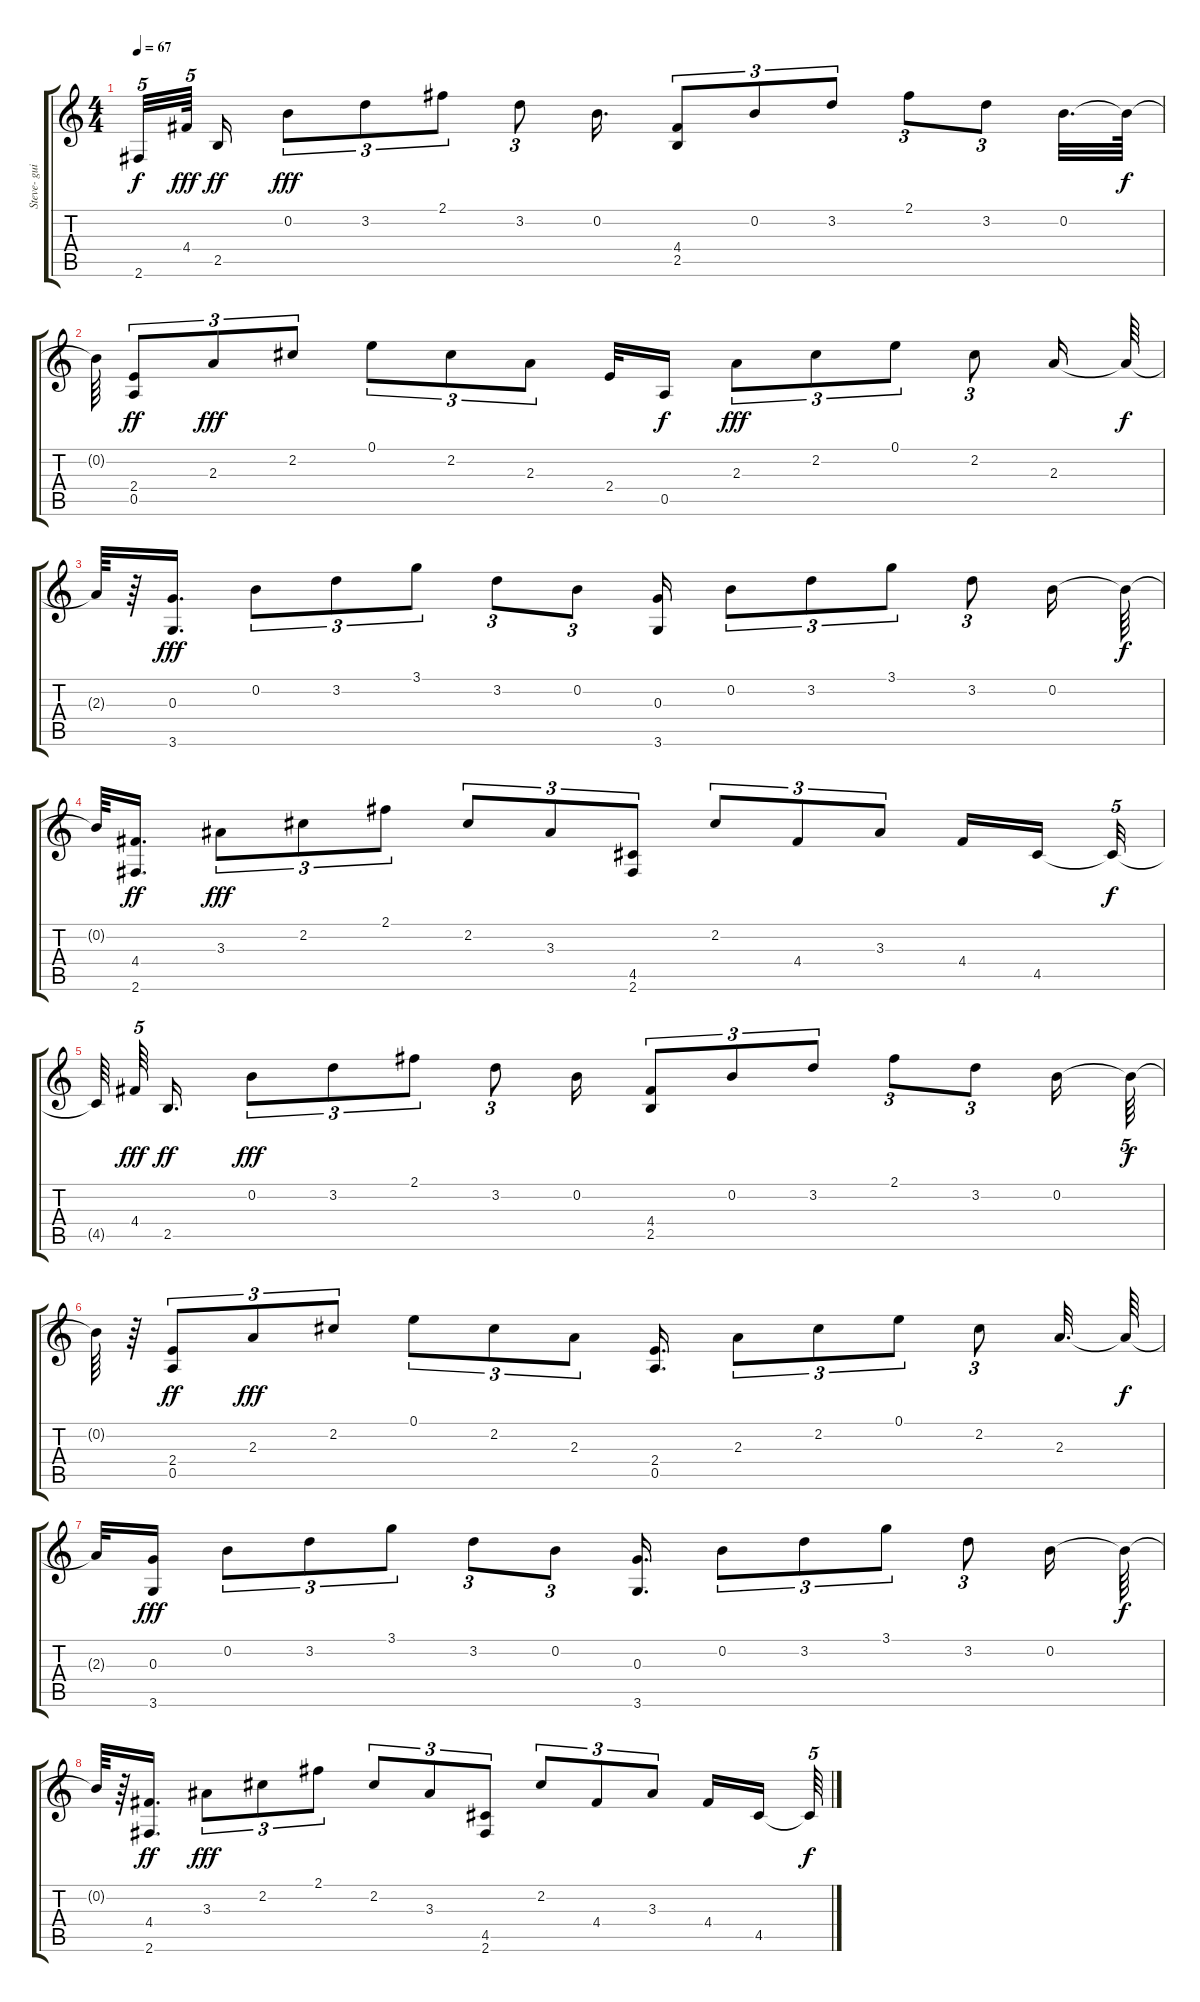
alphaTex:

\track ("Steve- guitarechoes" "Steve- gui") {instrument electricbasspick}
\staff {score tabs}
\tuning (E4 B3 G3 D3 A2 E2) {hide}
\ts (4 4)
\tempo 67
\clef g2
\ks c
2.6{t}.32{tu (5 4) dy f} 4.4.64{tu (5 4) dy fff beam splitsecondary} 2.5.16{dy ff} 0.2.8{tu (3 2) dy fff} 3.2.8{tu (3 2)} 2.1.8{tu (3 2)} 3.2.8{tu (3 2)} 0.2.16{d} (4.4 2.5).8{tu (3 2)} 0.2.8{tu (3 2)} 3.2.8{tu (3 2)} 2.1.8{tu (3 2)} 3.2.8{tu (3 2)} 0.2.32{d} 0.2{t}.64{dy f} |
0.2{t}.64 (2.4 0.5).8{tu (3 2) dy ff} 2.3.8{tu (3 2) dy fff} 2.2.8{tu (3 2)} 0.1.8{tu (3 2)} 2.2.8{tu (3 2)} 2.3.8{tu (3 2)} 2.4.32 0.5.16{dy f} 2.3.8{tu (3 2) dy fff} 2.2.8{tu (3 2)} 0.1.8{tu (3 2)} 2.2.8{tu (3 2)} 2.3.16 2.3{t}.64{dy f} |
2.3{t}.64 r.64 (0.3 3.6).16{d dy fff} 0.2.8{tu (3 2)} 3.2.8{tu (3 2)} 3.1.8{tu (3 2)} 3.2.8{tu (3 2)} 0.2.8{tu (3 2)} (0.3 3.6).16 0.2.8{tu (3 2)} 3.2.8{tu (3 2)} 3.1.8{tu (3 2)} 3.2.8{tu (3 2)} 0.2.16 0.2{t}.64{dy f} |
0.2{t}.64 (4.4 2.6).16{d dy ff} 3.3.8{tu (3 2) dy fff} 2.2.8{tu (3 2)} 2.1.8{tu (3 2)} 2.2.8{tu (3 2)} 3.3.8{tu (3 2)} (4.5 2.6).8{tu (3 2)} 2.2.8{tu (3 2)} 4.4.8{tu (3 2)} 3.3.8{tu (3 2)} 4.4.16 4.5.16{beam splitsecondary} 4.5{t}.32{tu (5 4) dy f} |
4.5{t}.64{beam splitsecondary} 4.4.64{tu (5 4) dy fff beam splitsecondary} 2.5.16{d dy ff} 0.2.8{tu (3 2) dy fff} 3.2.8{tu (3 2)} 2.1.8{tu (3 2)} 3.2.8{tu (3 2)} 0.2.16 (4.4 2.5).8{tu (3 2)} 0.2.8{tu (3 2)} 3.2.8{tu (3 2)} 2.1.8{tu (3 2)} 3.2.8{tu (3 2)} 0.2.16 0.2{t}.64{tu (5 4) dy f} |
0.2{t}.64 r.64 (2.4 0.5).8{tu (3 2) dy ff} 2.3.8{tu (3 2) dy fff} 2.2.8{tu (3 2)} 0.1.8{tu (3 2)} 2.2.8{tu (3 2)} 2.3.8{tu (3 2)} (2.4 0.5).16{d} 2.3.8{tu (3 2)} 2.2.8{tu (3 2)} 0.1.8{tu (3 2)} 2.2.8{tu (3 2)} 2.3.32{d} 2.3{t}.64{dy f} |
2.3{t}.32 (0.3 3.6).16{dy fff} 0.2.8{tu (3 2)} 3.2.8{tu (3 2)} 3.1.8{tu (3 2)} 3.2.8{tu (3 2)} 0.2.8{tu (3 2)} (0.3 3.6).16{d} 0.2.8{tu (3 2)} 3.2.8{tu (3 2)} 3.1.8{tu (3 2)} 3.2.8{tu (3 2)} 0.2.16 0.2{t}.64{dy f} |
0.2{t}.64 r.64 (4.4 2.6).16{d dy ff} 3.3.8{tu (3 2) dy fff} 2.2.8{tu (3 2)} 2.1.8{tu (3 2)} 2.2.8{tu (3 2)} 3.3.8{tu (3 2)} (4.5 2.6).8{tu (3 2)} 2.2.8{tu (3 2)} 4.4.8{tu (3 2)} 3.3.8{tu (3 2)} 4.4.16 4.5.16 4.5{t}.64{tu (5 4) dy f}
